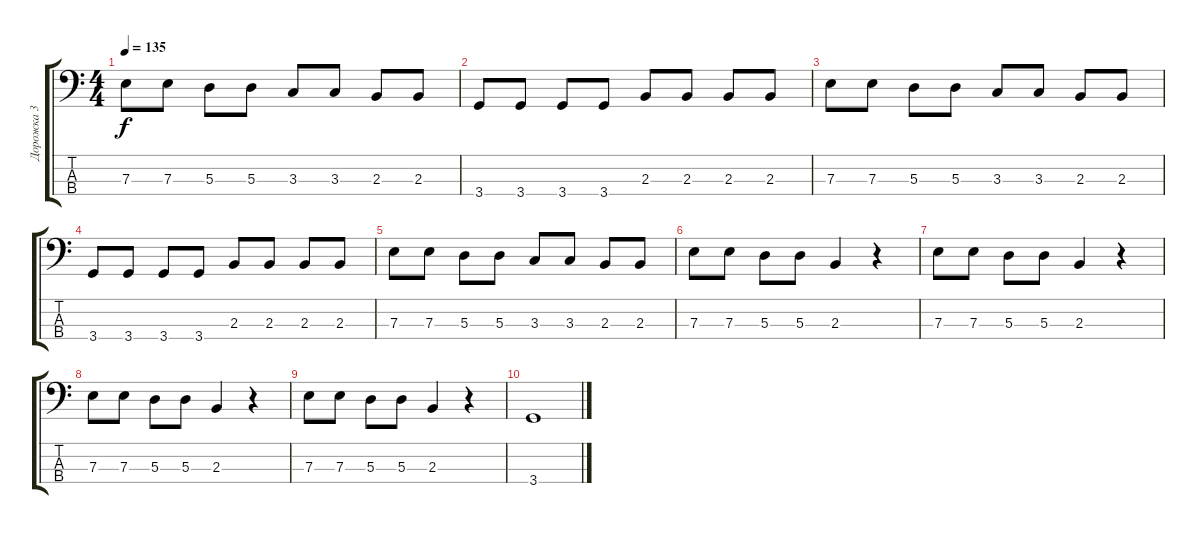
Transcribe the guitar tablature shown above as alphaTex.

\track ("Дорожка 3" "Дорожка 3") {instrument electricbassfinger}
\staff {score tabs}
\tuning (G2 D2 A1 E1) {hide}
\ts (4 4)
\tempo 135
\clef f4
\ks c
7.3.8{dy f} 7.3.8 5.3.8 5.3.8 3.3.8 3.3.8 2.3.8 2.3.8 |
3.4.8 3.4.8 3.4.8 3.4.8 2.3.8 2.3.8 2.3.8 2.3.8 |
7.3.8 7.3.8 5.3.8 5.3.8 3.3.8 3.3.8 2.3.8 2.3.8 |
3.4.8 3.4.8 3.4.8 3.4.8 2.3.8 2.3.8 2.3.8 2.3.8 |
7.3.8 7.3.8 5.3.8 5.3.8 3.3.8 3.3.8 2.3.8 2.3.8 |
7.3.8 7.3.8 5.3.8 5.3.8 2.3.4 r.4 |
7.3.8 7.3.8 5.3.8 5.3.8 2.3.4 r.4 |
7.3.8 7.3.8 5.3.8 5.3.8 2.3.4 r.4 |
7.3.8 7.3.8 5.3.8 5.3.8 2.3.4 r.4 |
3.4.1
